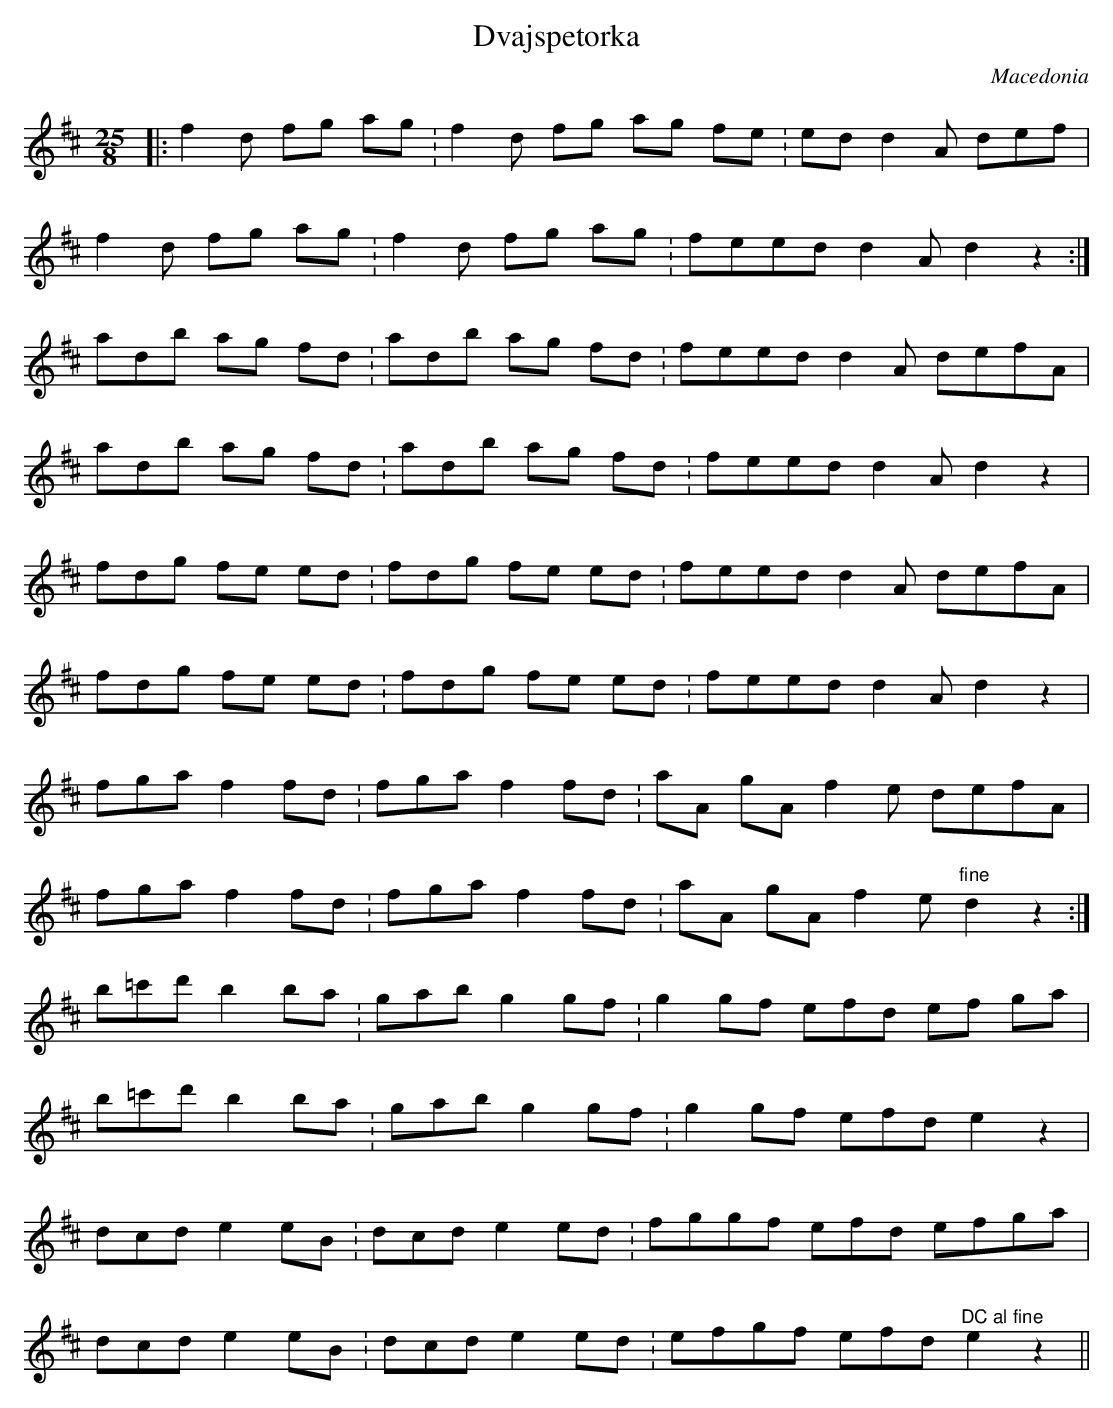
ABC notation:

X:1
T:Dvajspetorka
O:Macedonia
M:25/8
L:1/8
K:D
|: f2d fg ag: f2d fg ag fe: ed d2A def |
f2d fg ag: f2d fg ag: feed d2A d2 z2 :|
adb ag fd: adb ag fd: feed d2A defA |
adb ag fd: adb ag fd: feed d2A d2 z2 |
fdg fe ed: fdg fe ed: feed d2A defA |
fdg fe ed: fdg fe ed: feed d2A d2 z2 |
fga f2fd: fga f2 fd: aA gA f2e defA |
fga f2fd: fga f2 fd: aA gA f2e "fine" d2 z2 :|]
b=c'd' b2ba: gab g2gf: g2gf efd ef ga |
b=c'd' b2ba: gab g2gf: g2gf efd e2 z2 |
dcd e2eB: dcd e2ed: fggf efd efga |
dcd e2eB: dcd e2ed: efgf efd "^DC al fine"e2 z2 ||
